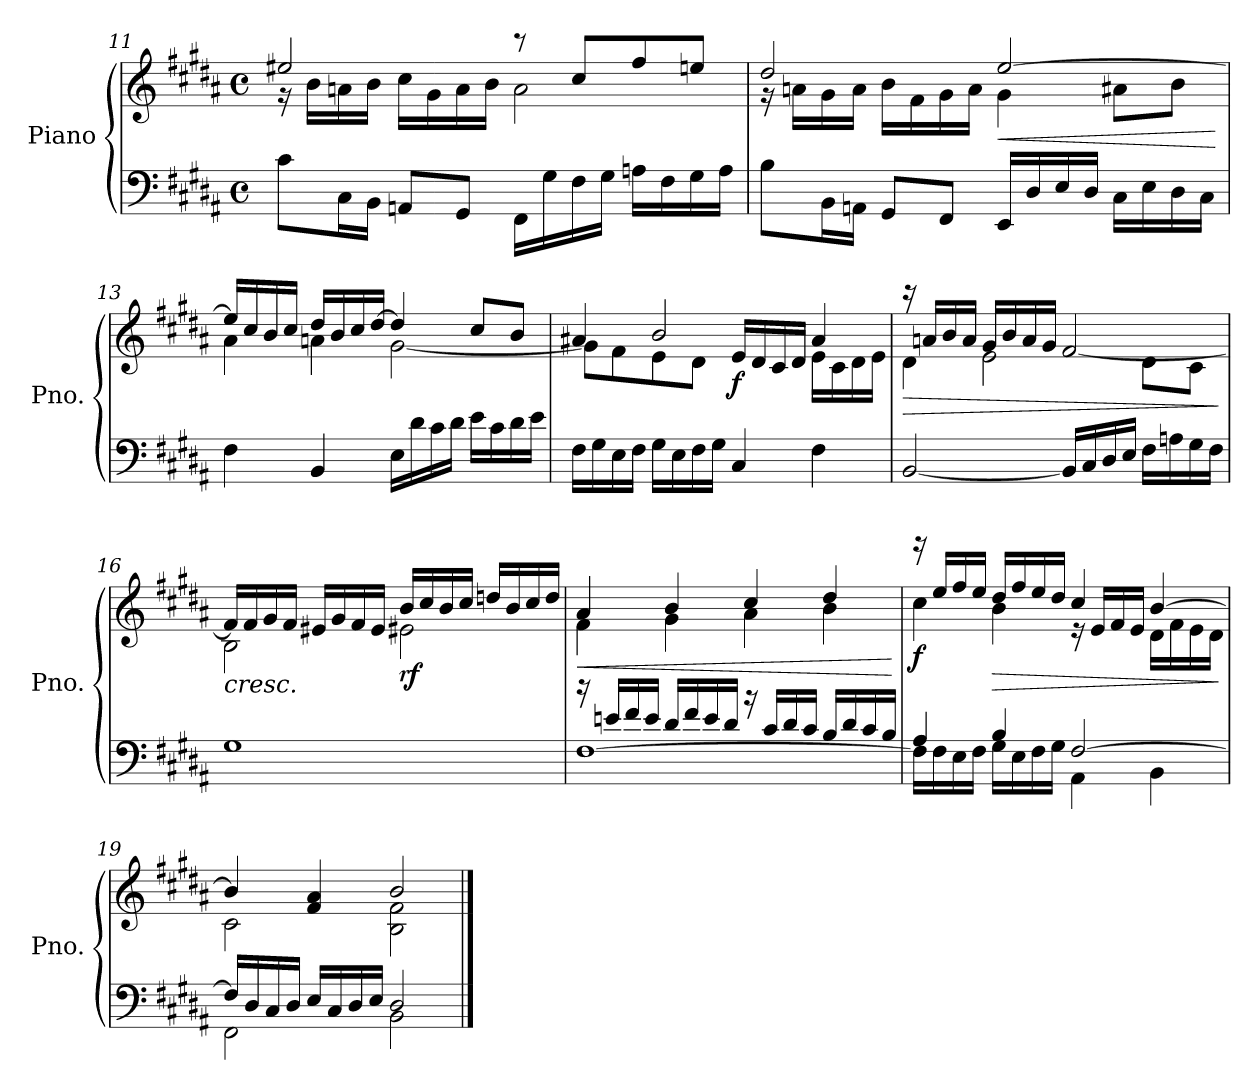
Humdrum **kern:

**kern	**kern	**dynam
*part1	*part1	*part1
*staff2	*staff1	*staff1/2
*I"Piano	*	*
*I'Pno.	*	*
!!LO:PB:g=z
*clefF4	*clefG2	*
*k[f#c#g#d#a#]	*k[f#c#g#d#a#]	*
*M4/4	*M4/4	*
*met(c)	*met(c)	*
=11	=11	=11
*	*^	*
8c#\L	2ee#X/	16r	.
.	.	16b\LL	.
16C#\L	.	16an\	.
16BB\JJ	.	16b\JJ	.
8AAn/L	.	16cc#\LL	.
.	.	16g#\	.
8GG#/J	.	16a\	.
.	.	16b\JJ	.
16FF#\LL	2a\	8rccc	.
16G#\	.	.	.
16F#\	.	8cc#/L	.
16G#\JJ	.	.	.
16An\LL	.	8ff#/	.
16F#\	.	.	.
16G#\	.	8een/J	.
16A\JJ	.	.	.
=12	=12	=12	=12
8B\L	2dd#/	16r	.
.	.	16an\LL	.
16BB\L	.	16g#\	.
16AAn\JJ	.	16a\JJ	.
8GG#/L	.	16b\LL	.
.	.	16f#\	.
8FF#/J	.	16g#\	.
.	.	16a\JJ	.
!	!	!	!LO:HP:b
16EE/LL	[2ee/	4g#\	<
16D#/	.	.	.
16E/	.	.	.
16D#/JJ	.	.	.
16C#\LL	.	8a#X\L	.
16E\	.	.	.
16D#\	.	8b\J	.
16C#\JJ	.	.	.
*	*v	*v	*
.	.	[
!!LO:LB:g=z
=13	=13	=13
*	*^	*
4F#\	16ee/LL]	4a#\	.
.	16cc#/	.	.
.	16b/	.	.
.	16cc#/JJ	.	.
4BB/	16dd#/LL	4an\	.
.	16b/	.	.
.	16cc#/	.	.
.	[16dd#/JJ	.	.
16E\LL	4dd#/]	[2g#\	.
16d#\	.	.	.
16c#\	.	.	.
16d#\JJ	.	.	.
16e\LL	8cc#/L	.	.
16c#\	.	.	.
16d#\	8b/J	.	.
16e\JJ	.	.	.
=14	=14	=14	=14
16F#\LL	4a#X/	8g#\L]	.
16G#\	.	.	.
16E\	.	8f#\	.
16F#\JJ	.	.	.
16G#\LL	2b/	8e\	.
16E\	.	.	.
16F#\	.	8d#\J	.
16G#\JJ	.	.	.
!	!	!	!LO:DY:b
4C#/	.	16e/LL	f
.	.	16d#/	.
.	.	16c#/	.
.	.	16d#/JJ	.
4F#\	4a#/	16e\LL	.
.	.	16c#\	.
.	.	16d#\	.
.	.	16e\JJ	.
!!LO:LB:g=z	!!
=15	=15	=15	=15
!	!	!	!LO:HP:b
[2BB/	4d#\	16rccc	>
.	.	16an/LL	.
.	.	16b/	.
.	.	16a/JJ	.
.	2e\	16g#/LL	.
.	.	16b/	.
.	.	16a/	.
.	.	16g#/JJ	.
16BB/LL]	.	[2f#/	.
16C#/	.	.	.
16D#/	.	.	.
16E/JJ	.	.	.
16F#\LL	8d#\L	.	.
16An\	.	.	.
16G#\	8c#\J	.	.
16F#\JJ	.	.	.
*	*v	*v	*
.	.	]
=16	=16	=16
!	!	!LO:HP:b
*	*^	*
1G#	2B\	16f#/LL]	<
.	.	16f#/	.
.	.	16g#/	.
.	.	16f#/JJ	.
.	.	16e#X/LL	.
.	.	16g#/	.
.	.	16f#/	.
.	.	16e#/JJ	.
!	!	!	!LO:DY:b
.	2e#X\	16b/LL	rf
.	.	16cc#/	.
.	.	16b/	.
.	.	16cc#/JJ	.
.	.	16ddn/LL	.
.	.	16b/	.
.	.	16cc#/	.
.	.	16dd/JJ	.
*	*v	*v	*
.	.	[
!!LO:LB:g=z
=17	=17	=17
*^	*	*
!	!	!	!LO:HP:b
*	*	*^	*
[1F#	16rdd	4a#/	4f#\	<
.	16en/LL	.	.	.
.	16f#/	.	.	.
.	16e/JJ	.	.	.
.	16d#/LL	4b/	4g#\	.
.	16f#/	.	.	.
.	16e/	.	.	.
.	16d#/JJ	.	.	.
.	16rb	4cc#/	4a#\	.
.	16c#/LL	.	.	.
.	16d#/	.	.	.
.	16c#/JJ	.	.	.
.	16B/LL	4dd#/	4b\	.
.	16d#/	.	.	.
.	16c#/	.	.	.
.	16B/JJ	.	.	.
*v	*v	*	*	*
*	*v	*v	*
.	.	[
=18	=18	=18
*^	*^	*
!	!	!	!	!LO:DY:b
4A#/	16F#\LL]	4cc#\	16rggg	f
.	16F#\	.	16ee/LL	.
.	16E\	.	16ff#/	.
.	16F#\JJ	.	16ee/JJ	.
!	!	!	!	!LO:HP:b
4B/	16G#\LL	4b\	16dd#/LL	>
.	16E\	.	16ff#/	.
.	16F#\	.	16ee/	.
.	16G#\JJ	.	16dd#/JJ	.
[2F#/	4AA#\	4cc#/	16r	.
.	.	.	16e/LL	.
.	.	.	16f#/	.
.	.	.	16e/JJ	.
.	4BB\	[4b/	16d#\LL	.
.	.	.	16f#\	.
.	.	.	16e\	.
.	.	.	16d#\JJ	.
*v	*v	*	*	*
*	*v	*v	*
.	.	]
!!LO:LB:g=z
=19	=19	=19
*	*MM65	*
*^	*^	*
!	!	!	!	!LO:DY:a=2
16F#/LL]	2FF#\	4b/]	2c#\	other-dynamics
16D#/	.	.	.	.
16C#/	.	.	.	.
16D#/JJ	.	.	.	.
16E/LL	.	4f#/ 4a#/	.	.
16C#/	.	.	.	.
16D#/	.	.	.	.
16E/JJ	.	.	.	.
2D#/	2BB\	2b/	2B\ 2f#\	.
*v	*v	*	*	*
*	*v	*v	*
==	==	==
*-	*-	*-
